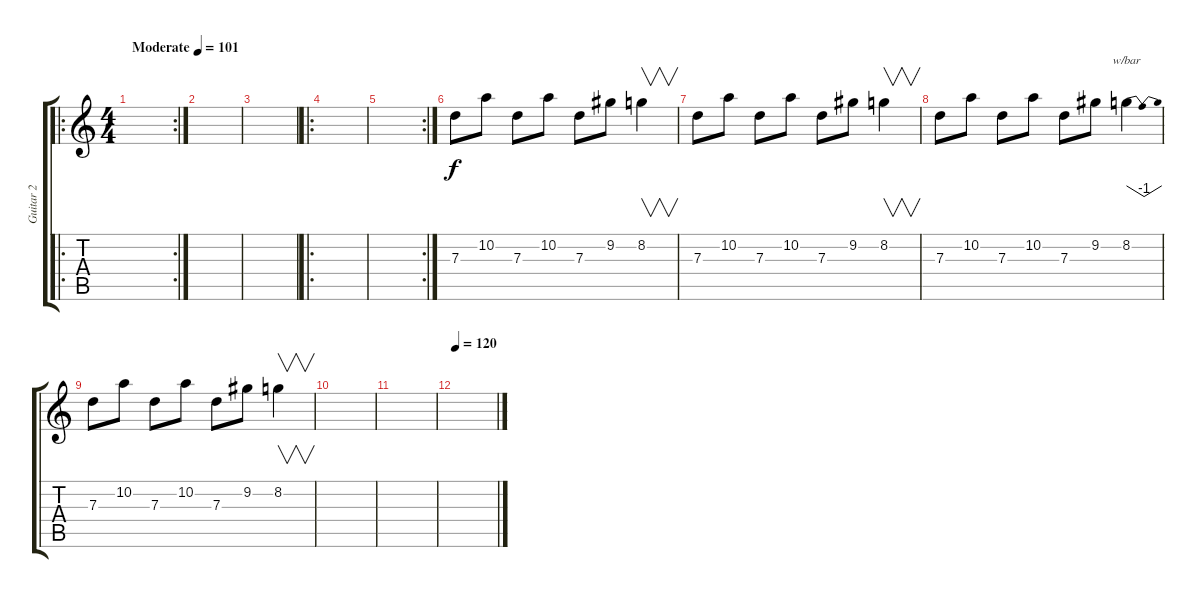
\track ("Guitar 2" "Guitar 2") {instrument distortionguitar}
\staff {score tabs}
\tuning (E4 B3 G3 D3 A2 D2) {hide}
\ro
\rc 2
\ts (4 4)
\tempo (101 "Moderate")
\clef g2
\ks c
|
|
|
\ro
|
\rc 2
|
7.3.8 10.2.8 7.3.8 10.2.8 7.3.8 9.2.8 8.2.4{v} |
7.3.8 10.2.8 7.3.8 10.2.8 7.3.8 9.2.8 8.2.4{v} |
7.3.8 10.2.8 7.3.8 10.2.8 7.3.8 9.2.8 8.2.4{tbe (dip default 0 0 30 -4 60 0)} |
7.3.8 10.2.8 7.3.8 10.2.8 7.3.8 9.2.8 8.2.4{v} |
|
|
\tempo 120
